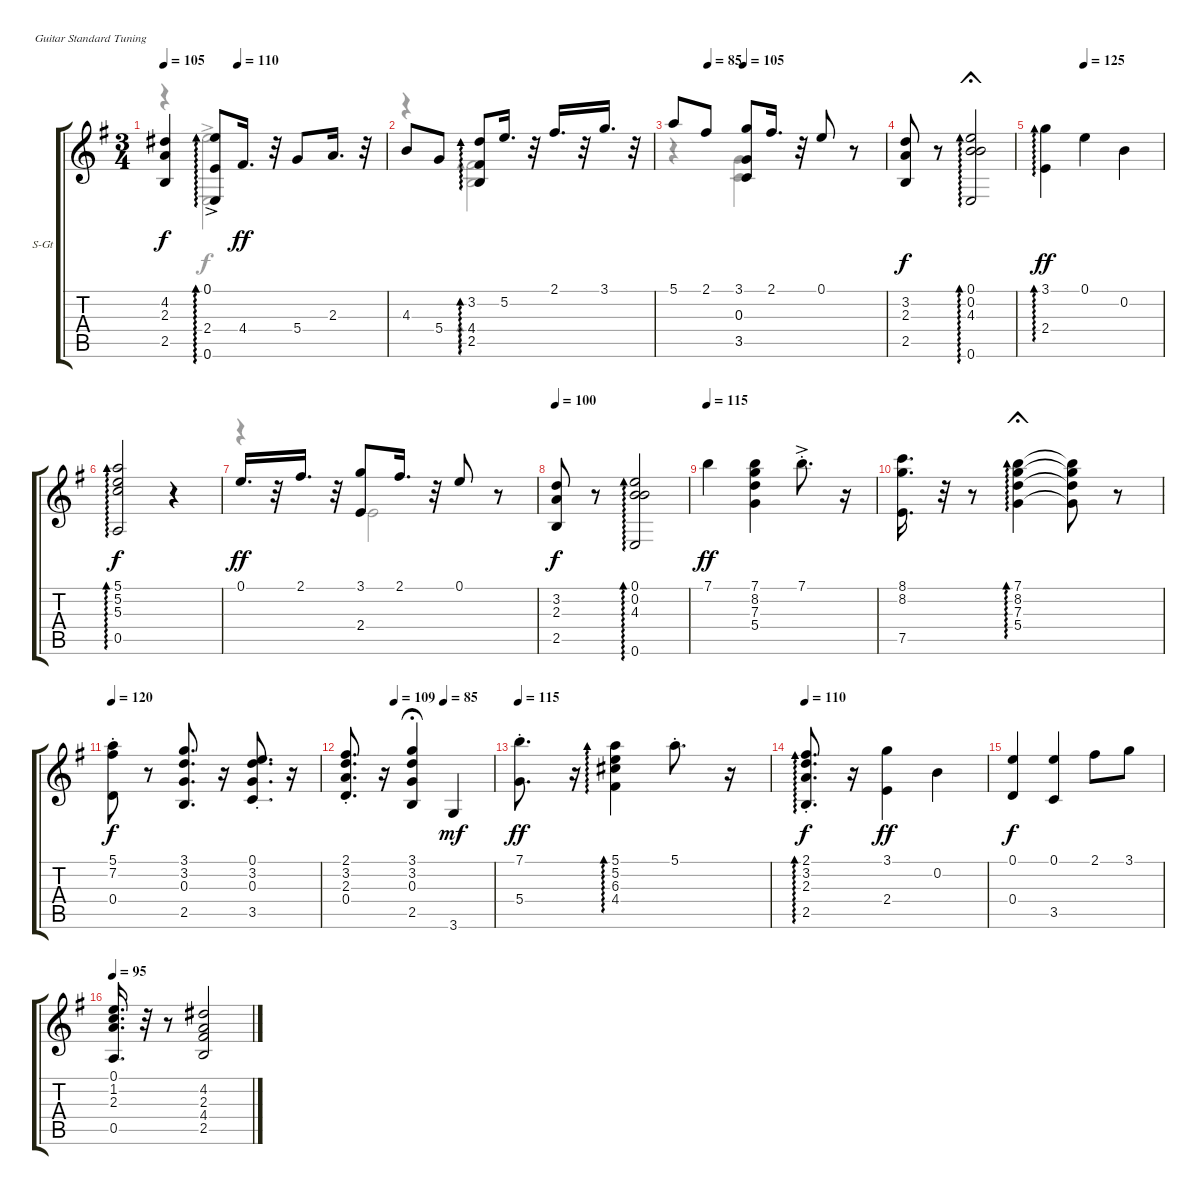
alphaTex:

\defaultSystemsLayout 4
\bracketExtendMode groupsimilarinstruments
\firstSystemTrackNameOrientation horizontal
\otherSystemsTrackNameOrientation horizontal
\track ("Steel Guitar" "S-Gt") {instrument acousticguitarsteel}
\staff {score tabs}
\tuning (E4 B3 G3 D3 A2 E2)
\voice
\ts (3 4)
\tempo 105
\tempo (110 0.333333)
\clef g2
\scale
0.32874
\ks eminor
(2.3 4.2 2.5).4{dy f} (0.6 2.4{ac} 0.1{ac}).8{ad 0} 4.4.16{d dy ff} r.32 5.4.8 2.3.16{d} r.32 |
\scale
0.406887 4.3.8 5.4.8 (2.5 4.4 3.2).8{ad 0} 5.2.16{d} r.32 2.1.16{d} r.32 3.1.16{d} r.32 |
\tempo (85 0.166667)
\tempo (105 0.333333)
\scale
0.626764 5.1.8 2.1.8 (3.5 0.3 3.1).8 2.1.16{d} r.32 0.1.8 r.8 |
\scale
0.38914 (2.3 3.2 2.5).8{dy f} r.8 (0.6 0.2 0.1 4.3).2{ad 0 fermata (short 0)} |
\tempo (125 0.333333)
\scale
0.247826 (2.4 3.1).4{ad 0 dy ff} 0.1.4 0.2.4 |
\scale
0.275325 (0.5 5.3 5.2 5.1).2{ad 0 dy f} r.4 |
\scale
0.504082 0.1.16{d dy ff} r.32 2.1.16{d} r.32 (3.1 2.4).8 2.1.16{d} r.32 0.1.8 r.8 |
\tempo 100
\scale
0.220665 (2.5 2.3 3.2).8{dy f} r.8 (0.6 0.2 0.1 4.3).2{ad 0} |
\tempo 115
7.1.4{dy ff} (5.4 7.3 8.2 7.1).4 7.1{ac st}.8{d} r.16 |
(7.5 8.2 8.1).16{d} r.32 r.8 (5.4 7.3 8.2 7.1).4{ad 0 fermata (short 0)} (5.4{t} 7.3{t} 8.2{t} 7.1{t}).8 r.8 |
\tempo 120
(0.4 7.2{st} 5.1).8{dy f} r.8 (2.5 3.2 3.1 0.3).8{d} r.16 (3.5{st} 3.2{st} 0.1{st} 0.3{st}).8{d} r.16 |
\tempo (109 0.333333)
\tempo (85 0.666667)
(0.4{st} 2.1{st} 3.2{st} 2.3{st}).8{d} r.16 (2.5 3.2 3.1 0.3).4{fermata (medium 0.5)} 3.6.4{dy mf} |
\tempo 115
(5.4{st} 7.1{st}).8{d dy ff} r.16 (4.4 5.2 5.1 6.3).4{ad 0} 5.1{st}.8{d} r.16 |
\tempo 110
(2.5{st} 2.3{st} 3.2{st} 2.1{st}).8{d ad 0 dy f} r.16 (2.4 3.1).4{dy ff} 0.2.4 |
(0.4 0.1).4{dy f} (3.5 0.1).4 2.1.8 3.1.8 |
\tempo 95
(0.5 2.3 1.2 0.1).16{d} r.32 r.8 (2.5 4.4 4.2 2.3).2
\voice
\clef g2
\ottava regular
\simile none
\scale
0.32874
\ks eminor
r.4{dy f} (0.6 0.1{ac}).2{ad 0} |
\scale
0.406887 r.4 (2.5 4.4).2{ad 0} |
\scale
0.626764 r.4 (3.5 0.3).4{d} r.8 |
\scale
0.38914 |
\scale
0.247826 |
\scale
0.275325 |
\scale
0.504082 r.4 2.4.2 |
\scale
0.220665 |
|
|
|
|
|
|
|
